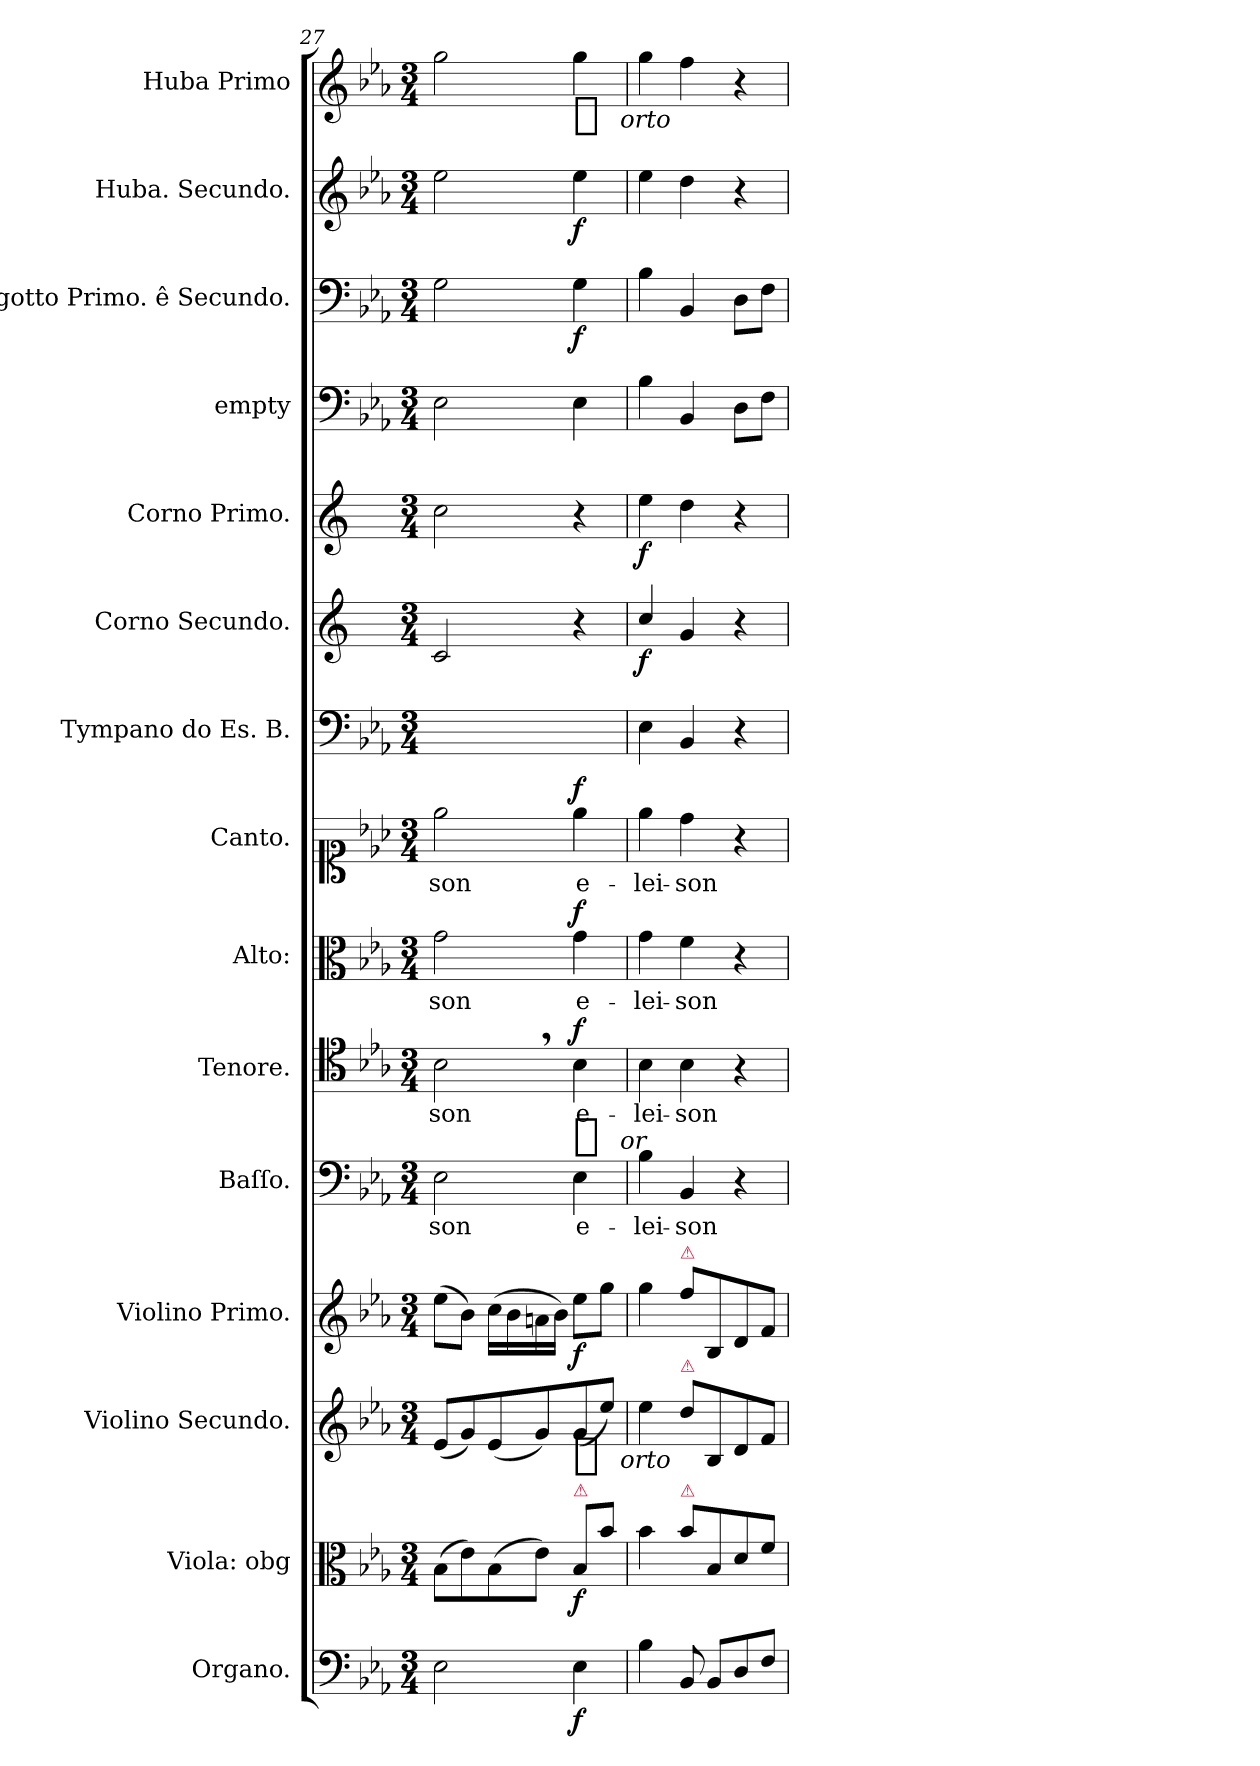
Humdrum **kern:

**kern	**dynam	**kern	**dynam	**kern	**dynam	**kern	**dynam	**kern	**text	**dynam	**kern	**text	**dynam	**kern	**text	**dynam	**kern	**text	**dynam	**kern	**kern	**dynam	**kern	**dynam	**kern	**kern	**dynam	**kern	**dynam	**kern	**dynam
*part15	*part15	*part14	*part14	*part13	*part13	*part12	*part12	*part11	*part11	*part11	*part10	*part10	*part10	*part9	*part9	*part9	*part8	*part8	*part8	*part7	*part6	*part6	*part5	*part5	*part4	*part3	*part3	*part2	*part2	*part1	*part1
*staff15	*staff15	*staff14	*staff14	*staff13	*staff13	*staff12	*staff12	*staff11	*staff11	*staff11	*staff10	*staff10	*staff10	*staff9	*staff9	*staff9	*staff8	*staff8	*staff8	*staff7	*staff6	*staff6	*staff5	*staff5	*staff4	*staff3	*staff3	*staff2	*staff2	*staff1	*staff1
*I"Organo.	*	*I"Viola: obg	*	*I"Violino Secundo.	*	*I"Violino Primo.	*	*I"Baſſo.	*	*	*I"Tenore.	*	*	*I"Alto:	*	*	*I"Canto.	*	*	*I"Tympano do Es. B.	*I"Corno Secundo.	*	*I"Corno Primo.	*	*I"empty	*I"Fagotto Primo. ê Secundo.	*	*I"Huba. Secundo.	*	*I"Huba Primo	*
*I'org	*	*I'vla	*	*	*	*I'vl I	*	*I'B	*	*	*I'T	*	*	*I'A	*	*	*I'C	*	*	*	*	*	*I'cor I	*	*	*	*	*	*	*	*
*clefF4	*	*clefC3	*	*clefG2	*	*clefG2	*	*clefF4	*	*	*clefC4	*	*	*clefC3	*	*	*clefC1	*	*	*clefF4	*clefG2	*	*clefG2	*	*clefF4	*clefF4	*	*clefG2	*	*clefG2	*
*	*	*	*	*	*	*	*	*	*	*	*	*	*	*	*	*	*	*	*	*	*ITrd5c9	*	*ITrd5c9	*	*	*	*	*	*	*	*
*k[b-e-a-]	*	*k[b-e-a-]	*	*k[b-e-a-]	*	*k[b-e-a-]	*	*k[b-e-a-]	*	*	*k[b-e-a-]	*	*	*k[b-e-a-]	*	*	*k[b-e-a-]	*	*	*k[b-e-a-]	*k[b-e-a-]	*	*k[b-e-a-]	*	*k[b-e-a-]	*k[b-e-a-]	*	*k[b-e-a-]	*	*k[b-e-a-]	*
*E-:	*	*E-:	*	*E-:	*	*E-:	*	*E-:	*	*	*E-:	*	*	*E-:	*	*	*E-:	*	*	*E-:	*E-:	*	*E-:	*	*E-:	*E-:	*	*E-:	*	*E-:	*
*M3/4	*	*M3/4	*	*M3/4	*	*M3/4	*	*M3/4	*	*	*M3/4	*	*	*M3/4	*	*	*M3/4	*	*	*M3/4	*M3/4	*	*M3/4	*	*M3/4	*M3/4	*	*M3/4	*	*M3/4	*
=27	=27	=27	=27	=27	=27	=27	=27	=27	=27	=27	=27	=27	=27	=27	=27	=27	=27	=27	=27	=27	=27	=27	=27	=27	=27	=27	=27	=27	=27	=27	=27
2E-\	.	(>8B-\L	.	(<8e-/L	.	(>8ee-\L	.	2E-\	-son	.	2B-,<\	-son	.	2g\	-son	.	2ee-\	-son	.	2.ryy	2E-/	.	2e-\	.	2E-\	2G\	.	2ee-\	.	2gg\	.
.	.	8e-\)	.	8g/)	.	8b-\J)	.	.	.	.	.	.	.	.	.	.	.	.	.	.	.	.	.	.	.	.	.	.	.	.	.
.	.	(>8B-\	.	(<8e-/	.	(>16cc\LL	.	.	.	.	.	.	.	.	.	.	.	.	.	.	.	.	.	.	.	.	.	.	.	.	.
.	.	.	.	.	.	16b-\	.	.	.	.	.	.	.	.	.	.	.	.	.	.	.	.	.	.	.	.	.	.	.	.	.
.	.	8e-\J)	.	8g/)	.	16an\	.	.	.	.	.	.	.	.	.	.	.	.	.	.	.	.	.	.	.	.	.	.	.	.	.
.	.	.	.	.	.	16b-\JJ)	.	.	.	.	.	.	.	.	.	.	.	.	.	.	.	.	.	.	.	.	.	.	.	.	.
!	!	!LO:TX:a:color=crimson:t=⚠	!	!	!	!	!	!	!	!	!	!	!	!	!	!	!	!	!	!	!	!	!	!	!	!	!	!	!	!	!
!	!	!	!	!	!LO:DY:b:t=%s orto	!	!	!	!	!LO:DY:a:t=%s or	!	!	!LO:DY:a	!	!	!LO:DY:b	!	!	!LO:DY:b	!	!	!	!	!	!	!	!	!	!	!	!LO:DY:b:t=%s orto
4E-\	f	8B-/L	f	(<8g/	f	8ee-\L	f	4E-\	e-	f	4B-\	e-	f	4g\	e-	f	4ee-\	e-	f	.	4r	.	4r	.	4E-\	4G\	f	4ee-\	f	4gg\	f
.	.	8b-\J	.	8ee-/J)	.	8gg\J	.	.	.	.	.	.	.	.	.	.	.	.	.	.	.	.	.	.	.	.	.	.	.	.	.
=28	=28	=28	=28	=28	=28	=28	=28	=28	=28	=28	=28	=28	=28	=28	=28	=28	=28	=28	=28	=28	=28	=28	=28	=28	=28	=28	=28	=28	=28	=28	=28
4B-\	.	4b-\	.	4ee-\	.	4gg\	.	4B-\	-lei-	.	4B-\	-lei-	.	4g\	-lei-	.	4ee-\	-lei-	.	4E-\	4e-/	f	4g\	f	4B-\	4B-\	.	4ee-\	.	4gg\	.
!	!	!	!	!	!	!LO:TX:a:color=crimson:t=⚠	!	!	!	!	!	!	!	!	!	!	!	!	!	!	!	!	!	!	!	!	!	!	!	!	!
!	!	!	!	!LO:TX:a:color=crimson:t=⚠	!	!	!	!	!	!	!	!	!	!	!	!	!	!	!	!	!	!	!	!	!	!	!	!	!	!	!
!	!	!LO:TX:a:color=crimson:t=⚠	!	!	!	!	!	!	!	!	!	!	!	!	!	!	!	!	!	!	!	!	!	!	!	!	!	!	!	!	!
8BB-/	.	8b-\L	.	8dd\L	.	8ff\L	.	4BB-/	-son	.	4B-\	-son	.	4f\	-son	.	4dd\	-son	.	4BB-/	4B-/	.	4f\	.	4BB-/	4BB-/	.	4dd\	.	4ff\	.
8BB-/L	.	8B-/	.	8B-/	.	8B-/	.	.	.	.	.	.	.	.	.	.	.	.	.	.	.	.	.	.	.	.	.	.	.	.	.
8D/	.	8d/	.	8d/	.	8d/	.	4r	.	.	4r	.	.	4r	.	.	4r	.	.	4r	4r	.	4r	.	8D\L	8D\L	.	4r	.	4r	.
8F/J	.	8f/J	.	8f/J	.	8f/J	.	.	.	.	.	.	.	.	.	.	.	.	.	.	.	.	.	.	8F\J	8F\J	.	.	.	.	.
=	=	=	=	=	=	=	=	=	=	=	=	=	=	=	=	=	=	=	=	=	=	=	=	=	=	=	=	=	=	=	=
*-	*-	*-	*-	*-	*-	*-	*-	*-	*-	*-	*-	*-	*-	*-	*-	*-	*-	*-	*-	*-	*-	*-	*-	*-	*-	*-	*-	*-	*-	*-	*-
